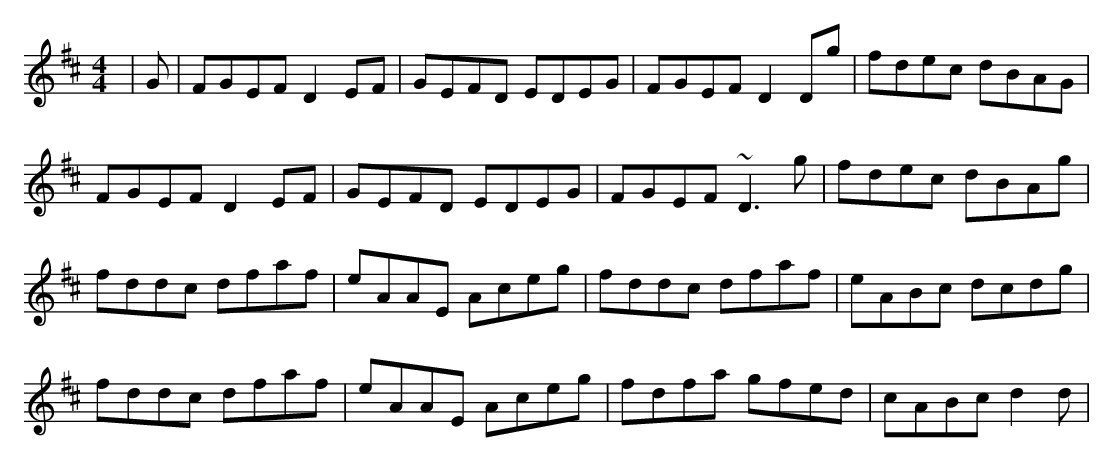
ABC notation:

X:1
M:4/4
K:D
|G|FGEF D2EF|GEFD EDEG|FGEF D2Dg|fdec dBAG|
FGEF D2EF|GEFD EDEG|FGEF ~D3g|fdec dBAg|
fddc dfaf|eAAE Aceg|fddc dfaf|eABc dcdg|
fddc dfaf|eAAE Aceg|fdfa gfed|cABc d2d|
